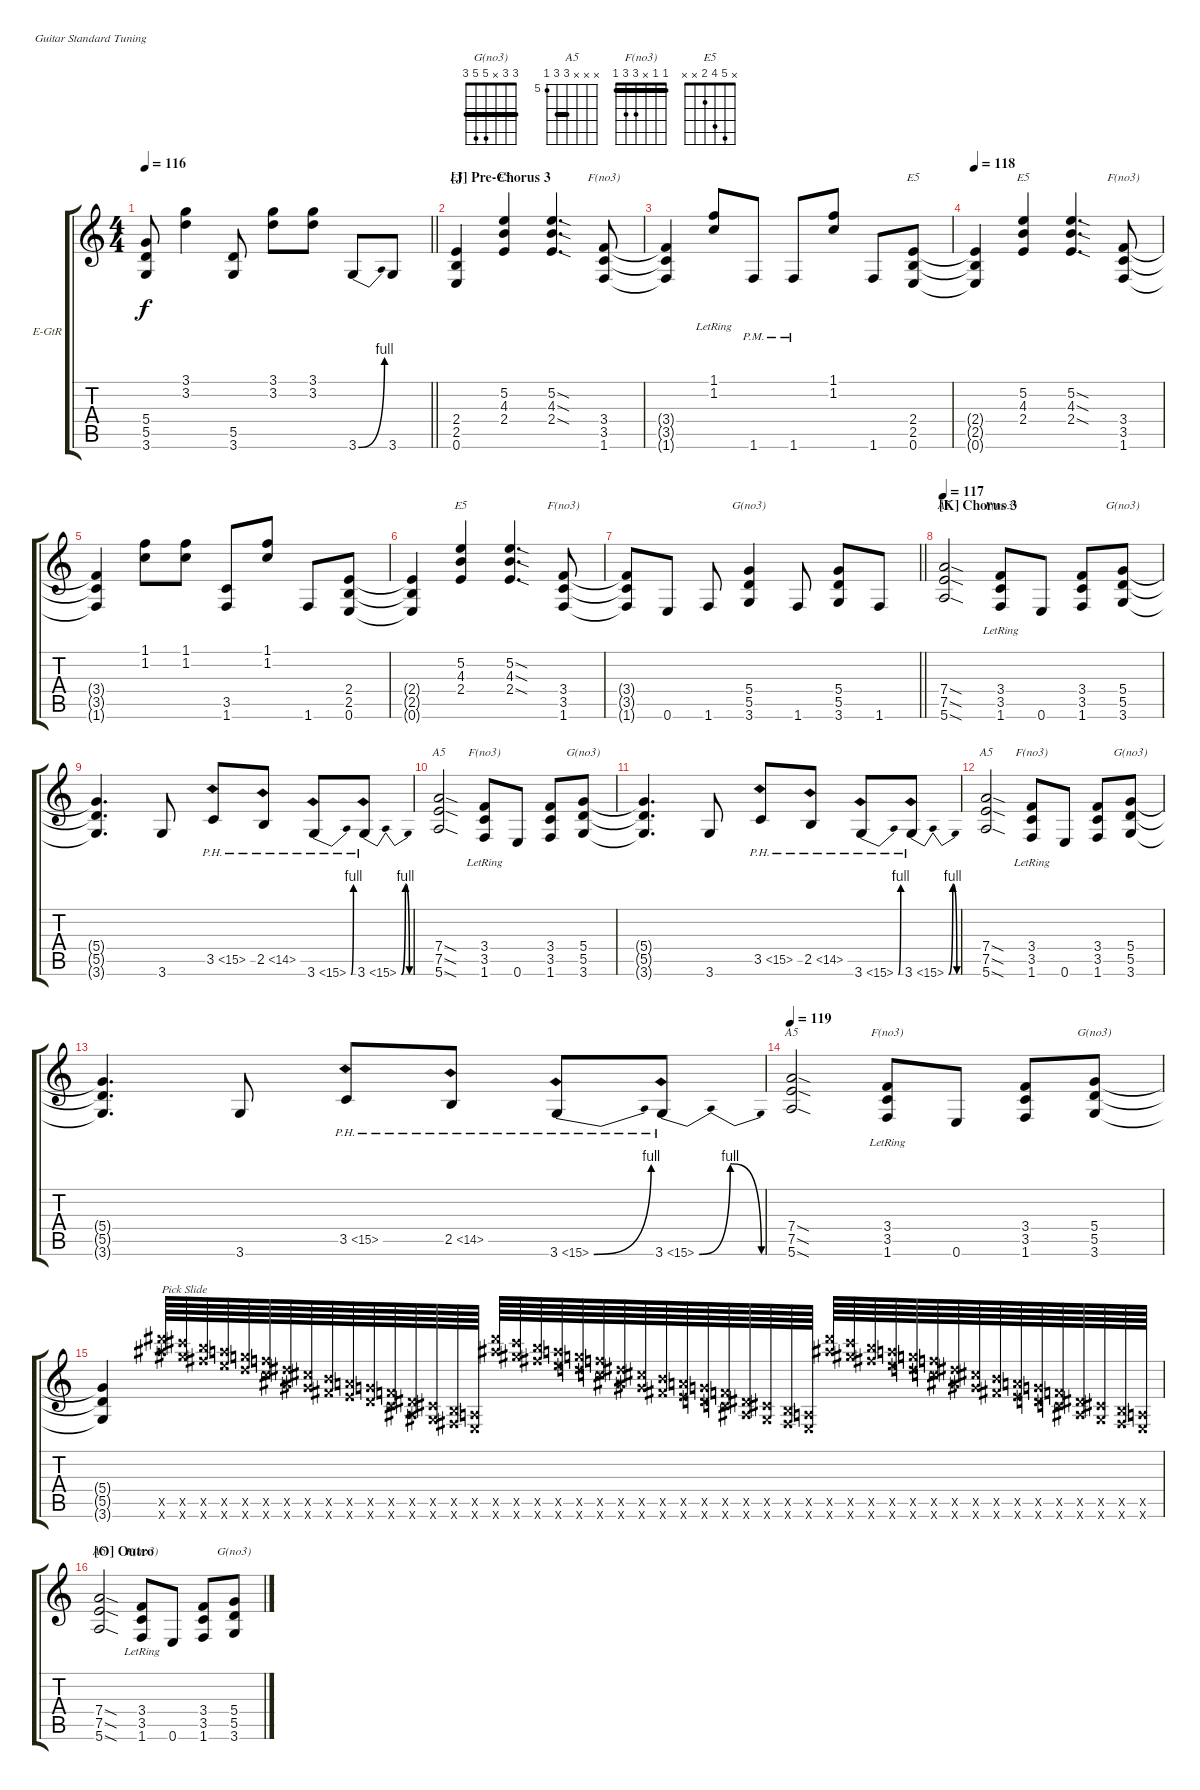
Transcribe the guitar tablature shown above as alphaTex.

\bracketExtendMode groupsimilarinstruments
\firstSystemTrackNameOrientation horizontal
\otherSystemsTrackNameOrientation horizontal
\track ("Vivian Campbell R" "E-GtR") {instrument distortionguitar}
\staff {score tabs}
\tuning (E4 B3 G3 D3 A2 E2)
\chord ("G(no3)" 3 3 x 5 5 3) {barre (3 3)}
\chord ("A5" x x x 7 7 5) {firstfret 5 barre 7}
\chord ("F(no3)" 1 1 x 3 3 1) {barre (1 1)}
\chord ("E5" x x x 2 2 0) {barre 2}
\chord ("E5" x 5 4 2 x x)
\ts (4 4)
\tempo 116
\clef g2
\barLineRight lightlight
\ks c
(5.4{t} 5.5{t} 3.6{t}).8{dy f} (3.1 3.2).4 (3.6 5.5).8 (3.2 3.1).8 (3.2 3.1).8 3.6{be (bend 0 0 10.2 4)}.8 3.6.8 |
\section ("J" "Pre-Chorus 3")
(2.4 2.5 0.6).4{ch "E5"} (5.2 4.3 2.4).4{ch "E5"} (5.2{sod} 4.3{sod} 2.4{sod}).4{d} (3.4 3.5 1.6).8{ch "F(no3)"} |
(3.4{t} 3.5{t} 1.6{t}).4 (1.2{lr} 1.1{lr}).8 1.6{pm}.8 1.6{pm}.8 (1.2 1.1).8 1.6.8 (2.4 2.5 0.6).8{ch "E5"} |
\tempo 118
(2.4{t} 2.5{t} 0.6{t}).4 (5.2 4.3 2.4).4{ch "E5"} (5.2{sod} 4.3{sod} 2.4{sod}).4{d} (3.4 3.5 1.6).8{ch "F(no3)"} |
(3.4{t} 3.5{t} 1.6{t}).4 (1.2 1.1).8 (1.2 1.1).8 (1.6 3.5).8 (1.2 1.1).8 1.6.8 (2.4 2.5 0.6).8 |
(2.4{t} 2.5{t} 0.6{t}).4 (5.2 4.3 2.4).4{ch "E5"} (5.2{sod} 4.3{sod} 2.4{sod}).4{d} (3.4 3.5 1.6).8{ch "F(no3)"} |
\barLineRight lightlight
(3.4{t} 3.5{t} 1.6{t}).8 0.6.8 1.6.8 (5.4 5.5 3.6).4{ch "G(no3)"} 1.6.8 (5.4 5.5 3.6).8 1.6.8 |
\section ("K" "Chorus 3")
\tempo 117
(7.4{sod} 7.5{sod} 5.6{sod}).2{ch "A5"} (3.4{lr} 3.5{lr} 1.6).8{ch "F(no3)"} 0.6.8 (3.4 3.5 1.6).8 (5.4 5.5 3.6).8{ch "G(no3)"} |
(5.4{t} 5.5{t} 3.6{t}).4{d} 3.6.8 3.5{ph 12}.8 2.5{ph 12}.8 3.6{be (bend 0 0 10.2 4) ph 12}.8 3.6{be (bendrelease 0 0 5.3999999999999995 4 17.4 4 25.2 0) ph 12}.8 |
(7.4{sod} 7.5{sod} 5.6{sod}).2{ch "A5"} (3.4{lr} 3.5{lr} 1.6).8{ch "F(no3)"} 0.6.8 (3.4 3.5 1.6).8 (5.4 5.5 3.6).8{ch "G(no3)"} |
(5.4{t} 5.5{t} 3.6{t}).4{d} 3.6.8 3.5{ph 12}.8 2.5{ph 12}.8 3.6{be (bend 0 0 10.2 4) ph 12}.8 3.6{be (bendrelease 0 0 5.3999999999999995 4 17.4 4 25.2 0) ph 12}.8 |
\scale
0.281683 (7.4{sod} 7.5{sod} 5.6{sod}).2{ch "A5"} (3.4{lr} 3.5{lr} 1.6).8{ch "F(no3)"} 0.6.8 (3.4 3.5 1.6).8 (5.4 5.5 3.6).8{ch "G(no3)"} |
\scale
0.255178 (5.4{t} 5.5{t} 3.6{t}).4{d} 3.6.8 3.5{ph 12}.8 2.5{ph 12}.8 3.6{be (bend 0 0 10.2 4) ph 12}.8 3.6{be (bendrelease 0 0 5.3999999999999995 4 17.4 4 25.2 0) ph 12}.8 |
\tempo 119
\scale
0.220555 (7.4{sod} 7.5{sod} 5.6{sod}).2{ch "A5"} (3.4{lr} 3.5{lr} 1.6).8{ch "F(no3)"} 0.6.8 (3.4 3.5 1.6).8 (5.4 5.5 3.6).8{ch "G(no3)"} |
\scale
0.251366 (5.4{t} 5.5{t} 3.6{t}).4 (30.6{x} 30.5{x}).64{txt "Pick Slide"} (28.6{x} 28.5{x}).64 (26.6{x} 26.5{x}).64 (24.6{x} 24.5{x}).64 (22.6{x} 22.5{x}).64 (20.5{x} 20.6{x}).64 (18.5{x} 18.6{x}).64 (16.6{x} 16.5{x}).64 (14.6{x} 14.5{x}).64 (12.6{x} 12.5{x}).64 (10.6{x} 10.5{x}).64 (8.6{x} 8.5{x}).64 (6.6{x} 6.5{x}).64 (4.6{x} 4.5{x}).64 (2.6{x} 2.5{x}).64 (0.6{x} 0.5{x}).64 (30.6{x} 30.5{x}).64 (28.6{x} 28.5{x}).64 (26.6{x} 26.5{x}).64 (24.6{x} 24.5{x}).64 (22.6{x} 22.5{x}).64 (20.5{x} 20.6{x}).64 (18.5{x} 18.6{x}).64 (16.6{x} 16.5{x}).64 (14.6{x} 14.5{x}).64 (12.6{x} 12.5{x}).64 (10.6{x} 10.5{x}).64 (8.6{x} 8.5{x}).64 (6.6{x} 6.5{x}).64 (4.6{x} 4.5{x}).64 (2.6{x} 2.5{x}).64 (0.6{x} 0.5{x}).64 (30.6{x} 30.5{x}).64 (28.6{x} 28.5{x}).64 (26.6{x} 26.5{x}).64 (24.6{x} 24.5{x}).64 (22.6{x} 22.5{x}).64 (20.5{x} 20.6{x}).64 (18.5{x} 18.6{x}).64 (16.6{x} 16.5{x}).64 (14.6{x} 14.5{x}).64 (12.6{x} 12.5{x}).64 (10.6{x} 10.5{x}).64 (8.6{x} 8.5{x}).64 (6.6{x} 6.5{x}).64 (4.6{x} 4.5{x}).64 (2.6{x} 2.5{x}).64 (0.6{x} 0.5{x}).64 |
\section ("O" "Outro")
(7.4{sod} 7.5{sod} 5.6{sod}).2{ch "A5"} (3.4{lr} 3.5{lr} 1.6).8{ch "F(no3)"} 0.6.8 (3.4 3.5 1.6).8 (5.4 5.5 3.6).8{ch "G(no3)"}
